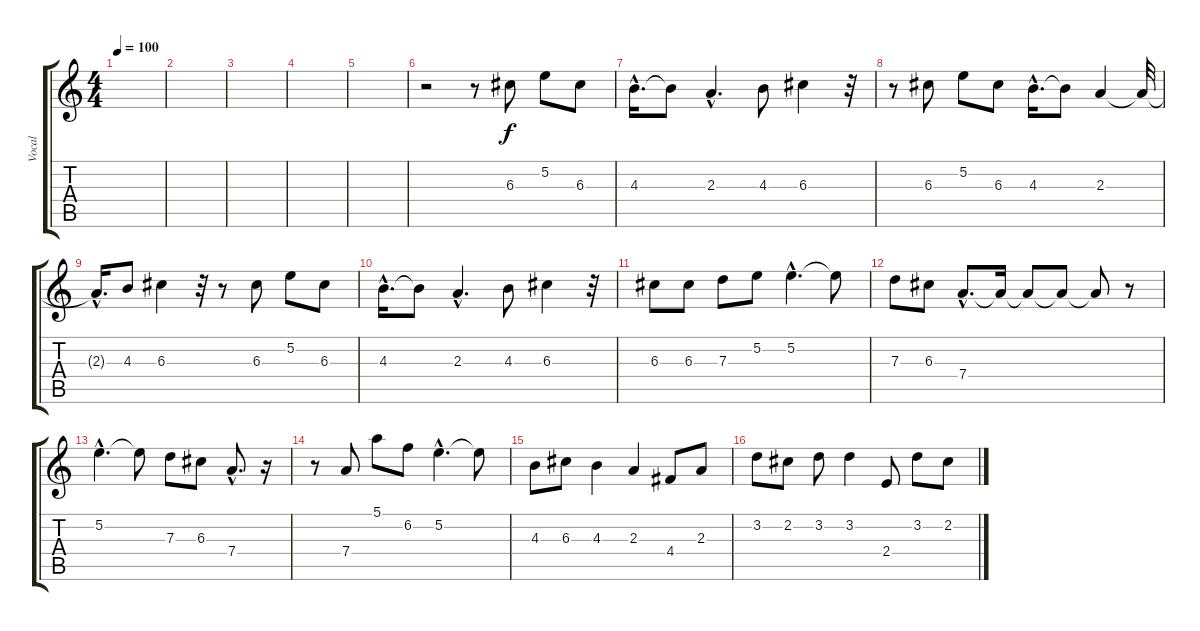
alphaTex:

\track ("Vocal" "Vocal") {instrument contrabass}
\staff {score tabs}
\tuning (E4 B3 G3 D3 A2 E2) {hide}
\ts (4 4)
\tempo 100
\clef g2
\ks c
|
|
|
|
|
r.2 r.8 6.3.8 5.2.8 6.3.8 |
4.3{hac}.16{d} 4.3{t}.8 2.3{hac}.4{d} 4.3.8 6.3.4 r.32 |
r.8 6.3.8 5.2.8 6.3.8 4.3{hac}.16{d} 4.3{t}.8 2.3.4 2.3{t}.32 |
2.3{hac t}.16{d} 4.3.8 6.3.4 r.32 r.8 6.3.8 5.2.8 6.3.8 |
4.3{hac}.16{d} 4.3{t}.8 2.3{hac}.4{d} 4.3.8 6.3.4 r.32 |
6.3.8 6.3.8 7.3.8 5.2.8 5.2{hac}.4{d} 5.2{t}.8 |
7.3.8 6.3.8 7.4{hac}.8{d} 7.4{t}.16 7.4{t}.8 7.4{t}.8 7.4{t}.8 r.8 |
5.2{hac}.4{d} 5.2{t}.8 7.3.8 6.3.8 7.4{hac}.8{d} r.16 |
r.8 7.4.8 5.1.8 6.2.8 5.2{hac}.4{d} 5.2{t}.8 |
4.3.8 6.3.8 4.3.4 2.3.4 4.4.8 2.3.8 |
3.2.8 2.2.8 3.2.8 3.2.4 2.4.8 3.2.8 2.2.8
